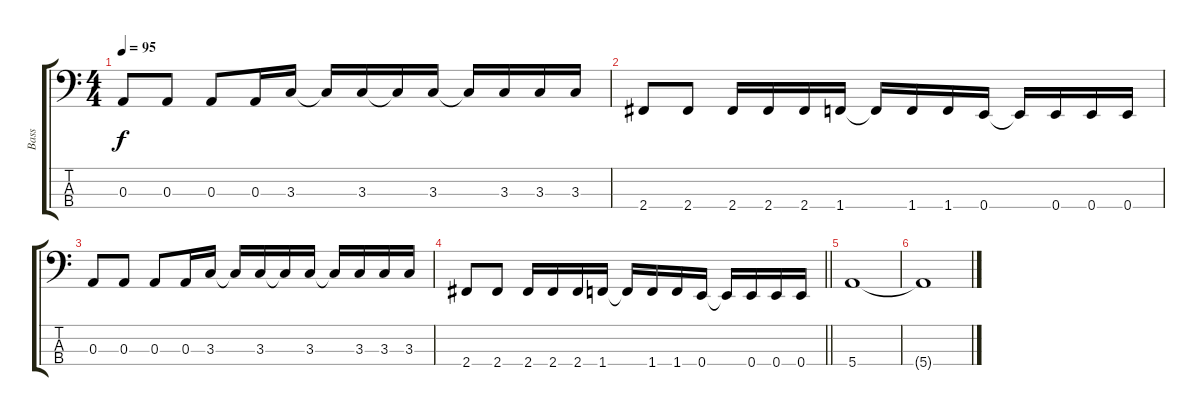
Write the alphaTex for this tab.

\track ("Bass" "Bass") {instrument electricbassfinger}
\staff {score tabs}
\tuning (G2 D2 A1 E1) {hide}
\ts (4 4)
\tempo 95
\clef f4
\ks c
0.3.8{dy f} 0.3.8 0.3.8 0.3.16 3.3.16 3.3{t}.16 3.3.16 3.3{t}.16 3.3.16 3.3{t}.16 3.3.16 3.3.16 3.3.16 |
2.4.8 2.4.8 2.4.16 2.4.16 2.4.16 1.4.16 1.4{t}.16 1.4.16 1.4.16 0.4.16 0.4{t}.16 0.4.16 0.4.16 0.4.16 |
0.3.8 0.3.8 0.3.8 0.3.16 3.3.16 3.3{t}.16 3.3.16 3.3{t}.16 3.3.16 3.3{t}.16 3.3.16 3.3.16 3.3.16 |
\barLineRight lightlight
2.4.8 2.4.8 2.4.16 2.4.16 2.4.16 1.4.16 1.4{t}.16 1.4.16 1.4.16 0.4.16 0.4{t}.16 0.4.16 0.4.16 0.4.16 |
5.4.1 |
5.4{t}.1
